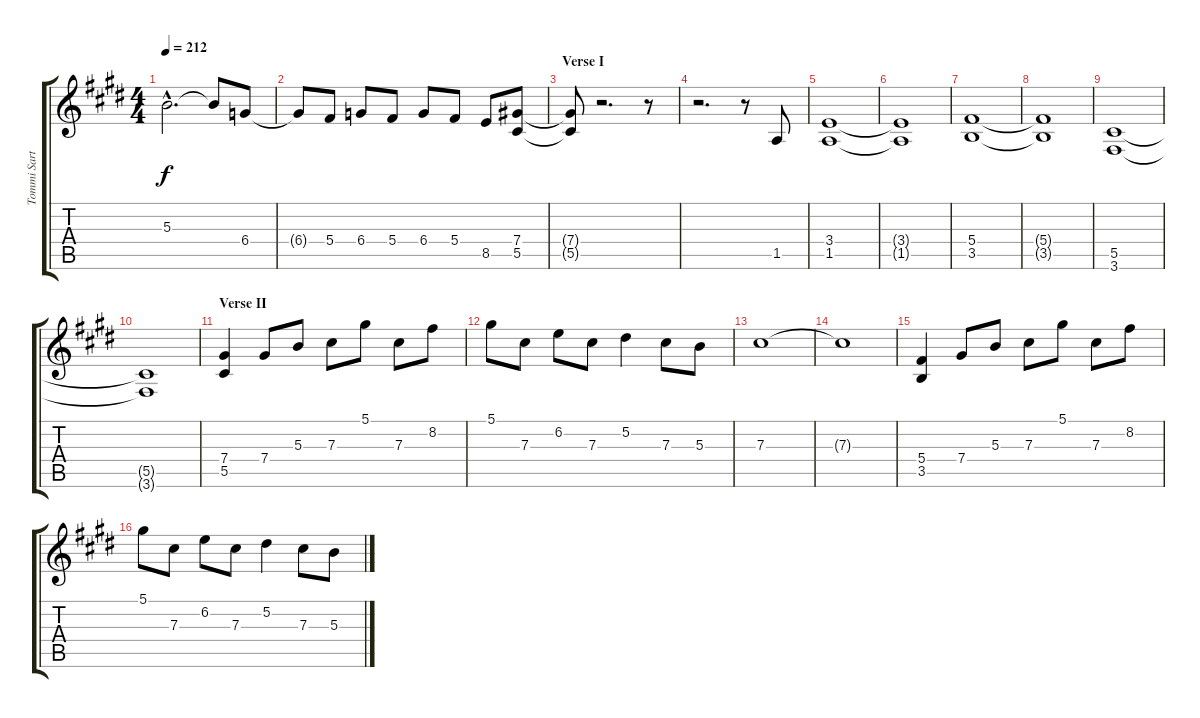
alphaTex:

\track ("Tommi Sartanen - Guitar I" "Tommi Sart") {instrument distortionguitar}
\staff {score tabs}
\tuning (Eb4 Bb3 Gb3 Db3 Ab2 Eb2) {hide}
\ts (4 4)
\tempo 212
\clef g2
\ks c#minor
5.3{hac}.2{d dy f} 5.3{t}.8 6.4.8{volume 12} |
6.4{t}.8 5.4.8 6.4.8 5.4.8 6.4.8 5.4.8 8.5.8 (7.4 5.5).8{volume 14} |
\section ("" "Verse I")
(7.4{t} 5.5{t}).8 r.2{d} r.8 |
r.2{d} r.8 1.5.8 |
(3.4 1.5).1 |
(3.4{t} 1.5{t}).1 |
(5.4 3.5).1 |
(5.4{t} 3.5{t}).1 |
(5.5 3.6).1 |
(5.5{t} 3.6{t}).1 |
\section ("" "Verse II")
(7.4 5.5).4 7.4.8 5.3.8 7.3.8 5.1.8 7.3.8 8.2.8 |
5.1.8 7.3.8 6.2.8 7.3.8 5.2.4 7.3.8 5.3.8 |
7.3.1 |
7.3{t}.1 |
(5.4 3.5).4 7.4.8 5.3.8 7.3.8 5.1.8 7.3.8 8.2.8 |
5.1.8 7.3.8 6.2.8 7.3.8 5.2.4 7.3.8 5.3.8
